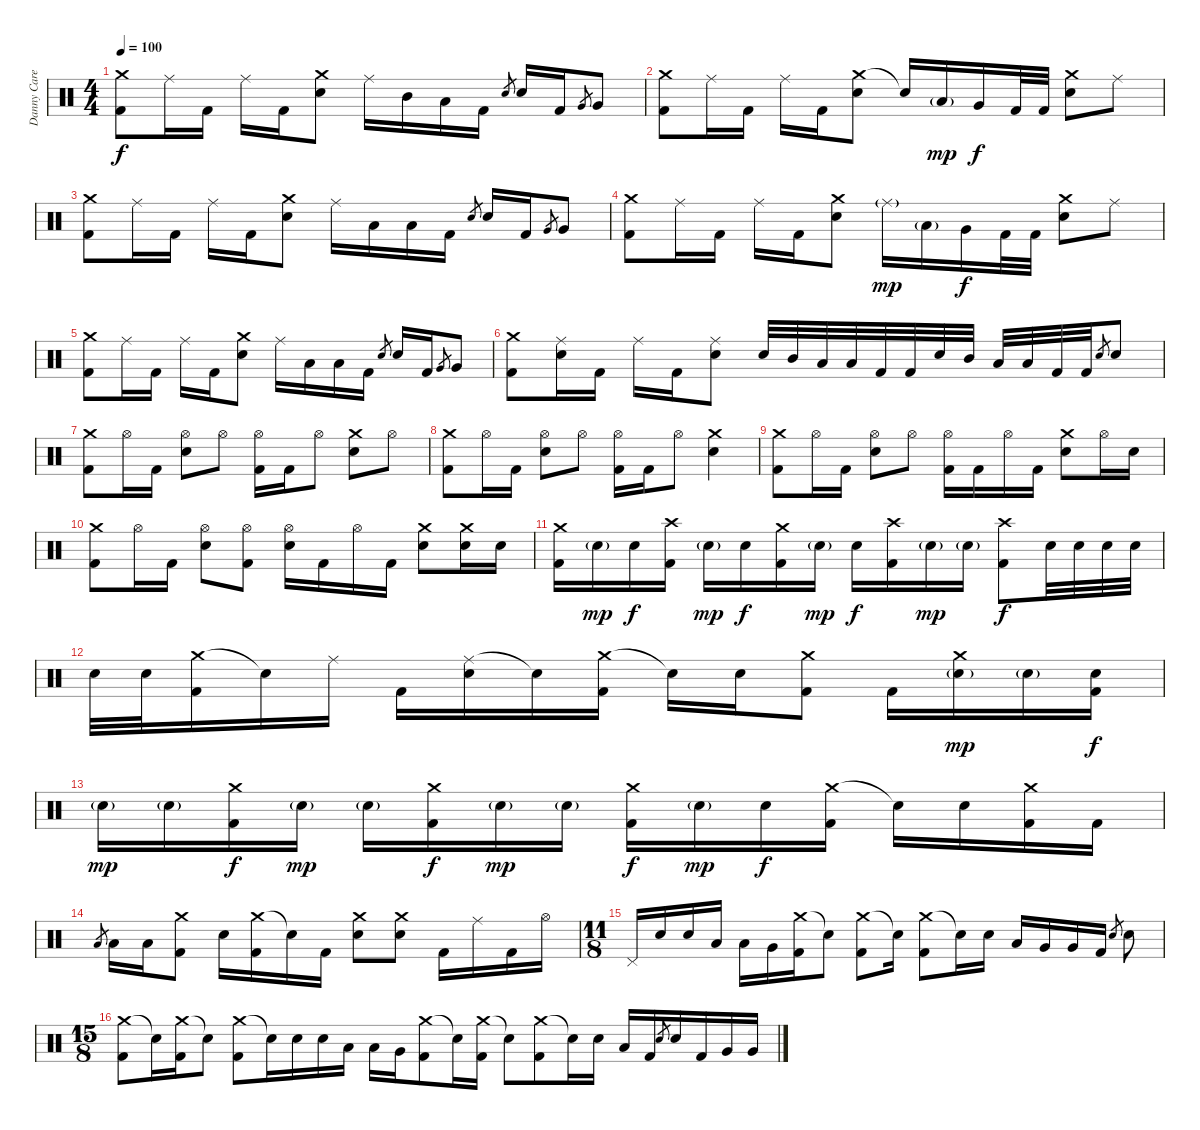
\track ("Danny Carey Drums " "Danny Care") {instrument percussion}
\staff {score}
\articulation defaults
\ts (4 4)
\tempo 100
\clef neutral
\ks c
("Crash medium (hit)" "Kick (hit) 2").8{dy f} "Ride (middle)".16 "Kick (hit) 2".16 "Ride (middle)".16 "Kick (hit) 2".16 ("Crash medium (hit)" "Snare (hit) 2").8 "Ride (middle)".16 "Mid Tom (hit)".16 "Low Tom (hit)".16 "Kick (hit) 2".16 "Snare (hit) 2".8{gr} "Snare (hit) 2".16 "Kick (hit) 2".16 "Very Low Tom (hit)".8{gr} "Very Low Tom (hit)".8 |
("Crash medium (hit)" "Kick (hit) 2").8 "Ride (middle)".16 "Kick (hit) 2".16 "Ride (middle)".16 "Kick (hit) 2".16 ("Crash medium (hit)" "Snare (hit) 2").8 "Snare (hit)"{t}.16 "Low Tom (hit)"{g}.16{dy mp} "Very Low Tom (hit)".16{dy f} "Kick (hit) 2".32 "Kick (hit) 2".32 ("Crash medium (hit)" "Snare (hit) 2").8 "Ride (middle)".8 |
("Crash medium (hit)" "Kick (hit) 2").8 "Ride (middle)".16 "Kick (hit) 2".16 "Ride (middle)".16 "Kick (hit) 2".16 ("Crash medium (hit)" "Snare (hit) 2").8 "Ride (middle)".16 "Low Tom (hit)".16 "Low Tom (hit)".16 "Kick (hit) 2".16 "Snare (hit) 2".8{gr} "Snare (hit) 2".16 "Kick (hit) 2".16 "Very Low Tom (hit)".8{gr} "Very Low Tom (hit)".8 |
("Crash medium (hit)" "Kick (hit) 2").8 "Ride (middle)".16 "Kick (hit) 2".16 "Ride (middle)".16 "Kick (hit) 2".16 ("Crash medium (hit)" "Snare (hit) 2").8 "Ride (middle)"{g}.16{dy mp} "Low Tom (hit)"{g}.16 "Very Low Tom (hit)".16{dy f} "Kick (hit) 2".32 "Kick (hit) 2".32 ("Crash medium (hit)" "Snare (hit) 2").8 "Ride (middle)".8 |
("Crash medium (hit)" "Kick (hit) 2").8 "Ride (middle)".16 "Kick (hit) 2".16 "Ride (middle)".16 "Kick (hit) 2".16 ("Crash medium (hit)" "Snare (hit) 2").8 "Ride (middle)".16 "Low Tom (hit)".16 "Low Tom (hit)".16 "Kick (hit) 2".16 "Snare (hit) 2".8{gr} "Snare (hit) 2".16 "Kick (hit) 2".16 "Very Low Tom (hit)".8{gr} "Very Low Tom (hit)".8 |
("Crash medium (hit)" "Kick (hit) 2").8 ("Ride (middle)" "Snare (hit) 2").16 "Kick (hit) 2".16 "Ride (middle)".16 "Kick (hit) 2".16 ("Ride (middle)" "Snare (hit) 2").8 "Snare (hit) 2".32 "Mid Tom (hit)".32 "Low Tom (hit)".32 "Low Tom (hit)".32 "Kick (hit) 2".32 "Kick (hit) 2".32 "Snare (hit) 2".32 "Mid Tom (hit)".32 "Low Tom (hit)".32 "Low Tom (hit)".32 "Kick (hit) 2".32 "Kick (hit) 2".32 "Snare (hit) 2".8{gr} "Snare (hit) 2".8 |
("Crash medium (hit)" "Kick (hit) 2").8 "Hi-Hat (open)".16 "Kick (hit) 2".16 ("Hi-Hat (open)" "Snare (hit) 2").8 "Hi-Hat (open)".8 ("Hi-Hat (open)" "Kick (hit) 2").16 "Kick (hit) 2".16 "Hi-Hat (open)".8 ("Crash medium (hit)" "Snare (hit) 2").8 "Hi-Hat (open)".8 |
("Crash medium (hit)" "Kick (hit) 2").8 "Hi-Hat (open)".16 "Kick (hit) 2".16 ("Hi-Hat (open)" "Snare (hit) 2").8 "Hi-Hat (open)".8 ("Hi-Hat (open)" "Kick (hit) 2").16 "Kick (hit) 2".16 "Hi-Hat (open)".8 ("Crash medium (hit)" "Snare (hit) 2").4 |
("Crash medium (hit)" "Kick (hit) 2").8 "Hi-Hat (open)".16 "Kick (hit) 2".16 ("Hi-Hat (open)" "Snare (hit) 2").8 "Hi-Hat (open)".8 ("Hi-Hat (open)" "Kick (hit) 2").16 "Kick (hit) 2".16 "Hi-Hat (open)".16 "Kick (hit) 2".16 ("Crash medium (hit)" "Snare (hit) 2").8 "Hi-Hat (open)".16 "Snare (hit) 2".16 |
("Crash medium (hit)" "Kick (hit) 2").8 "Hi-Hat (open)".16 "Kick (hit) 2".16 ("Hi-Hat (open)" "Snare (hit) 2").8 ("Hi-Hat (open)" "Kick (hit) 2").8 ("Hi-Hat (open)" "Snare (hit) 2").16 "Kick (hit) 2".16 "Hi-Hat (open)".16 "Kick (hit) 2".16 ("Crash medium (hit)" "Snare (hit) 2").8 ("Crash medium (hit)" "Snare (hit) 2").16 "Snare (hit) 2".16 |
("Crash medium (hit)" "Kick (hit) 2").16 "Snare (hit) 2"{g}.16{dy mp} "Snare (hit) 2".16{dy f} ("Crash high (hit)" "Kick (hit) 2").16 "Snare (hit) 2"{g}.16{dy mp} "Snare (hit) 2".16{dy f} ("Crash medium (hit)" "Kick (hit) 2").16 "Snare (hit) 2"{g}.16{dy mp} "Snare (hit) 2".16{dy f} ("Crash high (hit)" "Kick (hit) 2").16 "Snare (hit) 2"{g}.16{dy mp} "Snare (hit) 2"{g}.16 ("Crash high (hit)" "Kick (hit) 2").8{dy f} "Snare (hit) 2".32 "Snare (hit) 2".32 "Snare (hit) 2".32 "Snare (hit) 2".32 |
"Snare (hit) 2".32 "Snare (hit) 2".32 ("Crash medium (hit)" "Kick (hit) 2").16 "Snare (hit)"{t}.16 "Ride (middle)".16 "Kick (hit) 2".16 ("Ride (middle)" "Snare (hit) 2").16 "Snare (hit)"{t}.16 ("Crash medium (hit)" "Kick (hit) 2").16 "Snare (hit)"{t}.16 "Snare (hit) 2".16 ("Crash medium (hit)" "Kick (hit) 2").8 "Kick (hit) 2".16 ("Crash medium (hit)" "Snare (hit) 2"{g}).16{dy mp} "Snare (hit) 2"{g}.16 ("Snare (hit) 2" "Kick (hit) 2").16{dy f} |
"Snare (hit) 2"{g}.16{dy mp} "Snare (hit) 2"{g}.16 ("Crash medium (hit)" "Kick (hit) 2").16{dy f} "Snare (hit) 2"{g}.16{dy mp} "Snare (hit) 2"{g}.16 ("Crash medium (hit)" "Kick (hit) 2").16{dy f} "Snare (hit) 2"{g}.16{dy mp} "Snare (hit) 2"{g}.16 ("Crash medium (hit)" "Kick (hit) 2").16{dy f} "Snare (hit) 2"{g}.16{dy mp} "Snare (hit) 2".16{dy f} ("Crash medium (hit)" "Kick (hit) 2").16 "Snare (hit)"{t}.16 "Snare (hit) 2".16 ("Crash medium (hit)" "Kick (hit) 2").16 "Kick (hit) 2".16 |
"Low Tom (hit)".8{gr} "Low Tom (hit)".16 "Low Tom (hit)".16 ("Crash medium (hit)" "Kick (hit) 2").8 "Snare (hit) 2".16 ("Crash medium (hit)" "Kick (hit) 2").16 "Snare (hit)"{t}.16 "Kick (hit) 2".16 ("Crash medium (hit)" "Snare (hit) 2").8 ("Crash medium (hit)" "Snare (hit) 2").8 "Kick (hit) 2".16 "Ride (middle)".16 "Kick (hit) 2".16 "Hi-Hat (open)".16 |
\ts (11 8)
"Pedal Hi-Hat (hit)".16 "Snare (hit) 2".16 "Snare (hit) 2".16 "Low Tom (hit)".16 "Low Tom (hit)".16 "Very Low Tom (hit)".16 ("Crash medium (hit)" "Kick (hit) 2").16 "Snare (hit)"{t}.8 ("Crash medium (hit)" "Kick (hit) 2").8 "Snare (hit)"{t}.16 ("Crash medium (hit)" "Kick (hit) 2").8 "Snare (hit)"{t}.16 "Snare (hit) 2".16 "Low Tom (hit)".16 "Very Low Tom (hit)".16 "Very Low Tom (hit)".16 "Kick (hit) 2".16 "Snare (hit) 2".8{gr} "Snare (hit) 2".8 |
\ts (15 8)
("Crash medium (hit)" "Kick (hit) 2").8 "Snare (hit)"{t}.16 ("Crash medium (hit)" "Kick (hit) 2").16 "Snare (hit)"{t}.8 ("Crash medium (hit)" "Kick (hit) 2").8 "Snare (hit)"{t}.16 "Snare (hit) 2".16 "Snare (hit) 2".16 "Low Tom (hit)".16 "Low Tom (hit)".16 "Very Low Tom (hit)".16 ("Crash medium (hit)" "Kick (hit) 2").8 "Snare (hit)"{t}.16 ("Crash medium (hit)" "Kick (hit) 2").16 "Snare (hit)"{t}.8 ("Crash medium (hit)" "Kick (hit) 2").8 "Snare (hit)"{t}.16 "Snare (hit) 2".16 "Low Tom (hit)".16 "Kick (hit) 2".16 "Snare (hit) 2".8{gr} "Snare (hit) 2".16 "Kick (hit) 2".16 "Very Low Tom (hit)".16 "Very Low Tom (hit)".16
